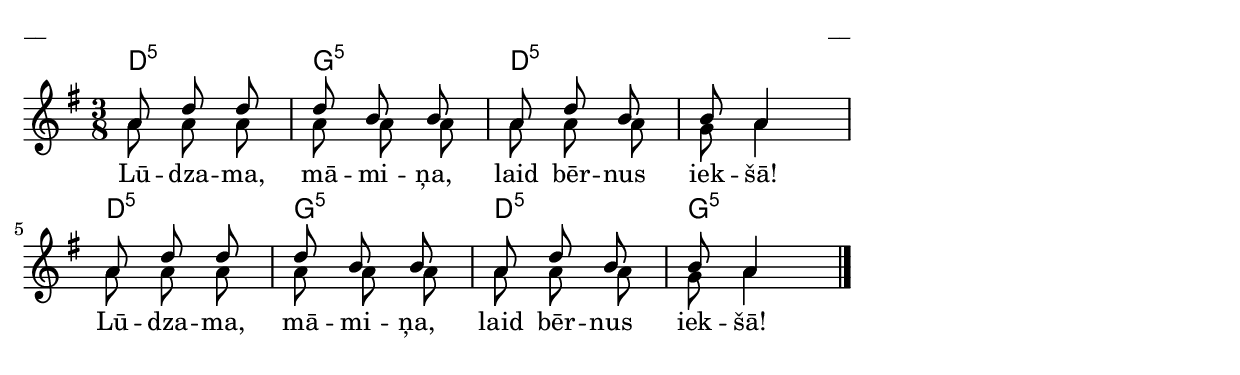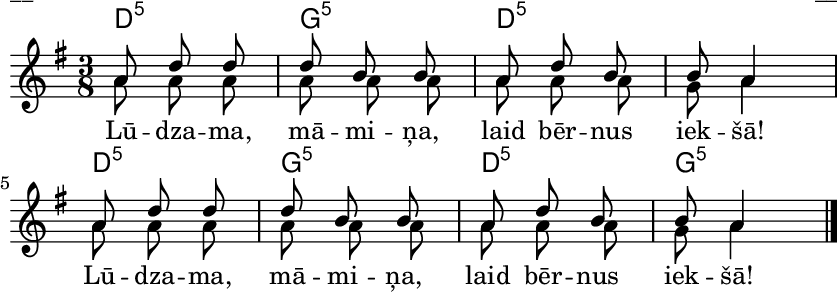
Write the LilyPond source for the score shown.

\version "2.13.18"
#(ly:set-option 'crop #t)

%\header {
%    title = "Lūdzama, māmiņa"
%}
\paper {
line-width = 14\cm
left-margin = 0.4\cm
between-system-padding = 0.1\cm
between-system-space = 0.1\cm
}
\layout {
indent = #0
ragged-last = ##f
}


chordsA = \chordmode {
\time 3/8
d4.:5 | g4.:5 | d4.:5 | d4.:5 |
d4.:5 | g4.:5 | d4.:5 | g4.:5 |
}


voiceA = \relative c' {
\clef "treble"
\key g \major
\time 3/8
a'8 d d | d8 b b | a8 d b | b8 a4 |
a8 d d | d8 b b | a8 d b | b8 a4
\bar "|."
} 

voiceB = \relative c' {
\clef "treble"
\key g \major
\time 3/8
a'8 a a | a8 a a | a8 a a | g8 a4 |
a8 a a | a8 a a | a8 a a | g8 a4
} 

lyricA = \lyricmode {
Lū -- dza -- ma, mā -- mi -- ņa, laid bēr -- nus iek -- šā!
Lū -- dza -- ma, mā -- mi -- ņa, laid bēr -- nus iek -- šā!
} 


fullScore = <<
\new ChordNames { 
\set chordChanges = ##t
\chordsA 
}
\new Staff {
<<
\new Voice = "voiceA" { \voiceOne \autoBeamOff \voiceA }
\new Lyrics \lyricsto "voiceA" \lyricA
\new Voice = "voiceB" { \voiceTwo \autoBeamOff \voiceB }
>>
}
>>

\score {
\fullScore
\header { piece = "__" opus = "__" }
}
\markup { \with-color #(x11-color 'white) \sans \smaller "__" }
\score {
\unfoldRepeats
\fullScore
\midi {
\context { \Staff \remove "Staff_performer" }
\context { \Voice \consists "Staff_performer" }
}
}



